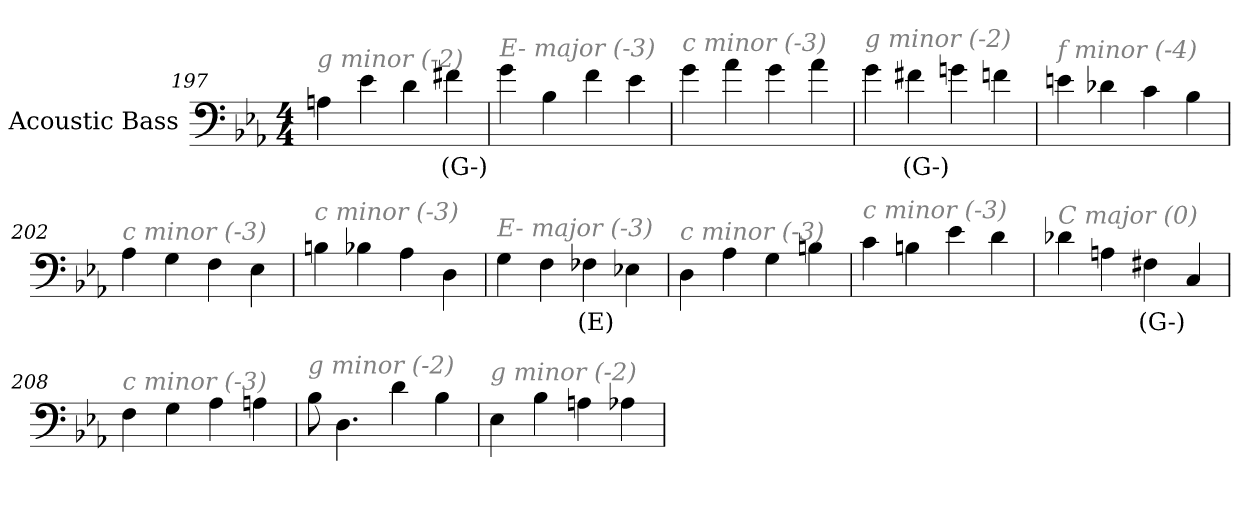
**kern	**text
*part1	*part1
*staff1	*staff1
*I"Acoustic Bass	*
*clefF4	*
*ITrd7c12	*
*k[b-e-a-]	*
*E-:	*
*M4/4	*
=197	=197
!LO:TX:i:color=#808080:t=g minor (-2)	!
4AAn	.
4E-	.
4D	.
4F#Xi	(G-)
=198	=198
!LO:TX:i:color=#808080:t=E- major (-3)	!
4G	.
4BB-	.
4F	.
4E-	.
=199	=199
!LO:TX:i:color=#808080:t=c minor (-3)	!
4G	.
4A-	.
4G	.
4A-	.
=200	=200
!LO:TX:i:color=#808080:t=g minor (-2)	!
4G	.
4F#Xi	(G-)
4Gn	.
4F	.
=201	=201
!LO:TX:i:color=#808080:t=f minor (-4)	!
4En	.
4D-X	.
4C	.
4BB-	.
=202	=202
!LO:TX:i:color=#808080:t=c minor (-3)	!
4AA-	.
4GG	.
4FF	.
4EE-	.
=203	=203
!LO:TX:i:color=#808080:t=c minor (-3)	!
4BBn	.
4BB-X	.
4AA-	.
4DD	.
=204	=204
!LO:TX:i:color=#808080:t=E- major (-3)	!
4GG	.
4FF	.
4FF-Xi	(E)
4EE-X	.
=205	=205
!LO:TX:i:color=#808080:t=c minor (-3)	!
4DD	.
4AA-	.
4GG	.
4BBn	.
=206	=206
!LO:TX:i:color=#808080:t=c minor (-3)	!
4C	.
4BBn	.
4E-	.
4D	.
=207	=207
!LO:TX:i:color=#808080:t=C major (0)	!
4D-X	.
4AAn	.
4FF#Xi	(G-)
4CC	.
=208	=208
!LO:TX:i:color=#808080:t=c minor (-3)	!
4FF	.
4GG	.
4AA-	.
4AAn	.
=209	=209
!LO:TX:i:color=#808080:t=g minor (-2)	!
8BB-	.
4.DD	.
4D	.
4BB-	.
=210	=210
!LO:TX:i:color=#808080:t=g minor (-2)	!
4EE-	.
4BB-	.
4AAn	.
4AA-X	.
=	=
*-	*-
